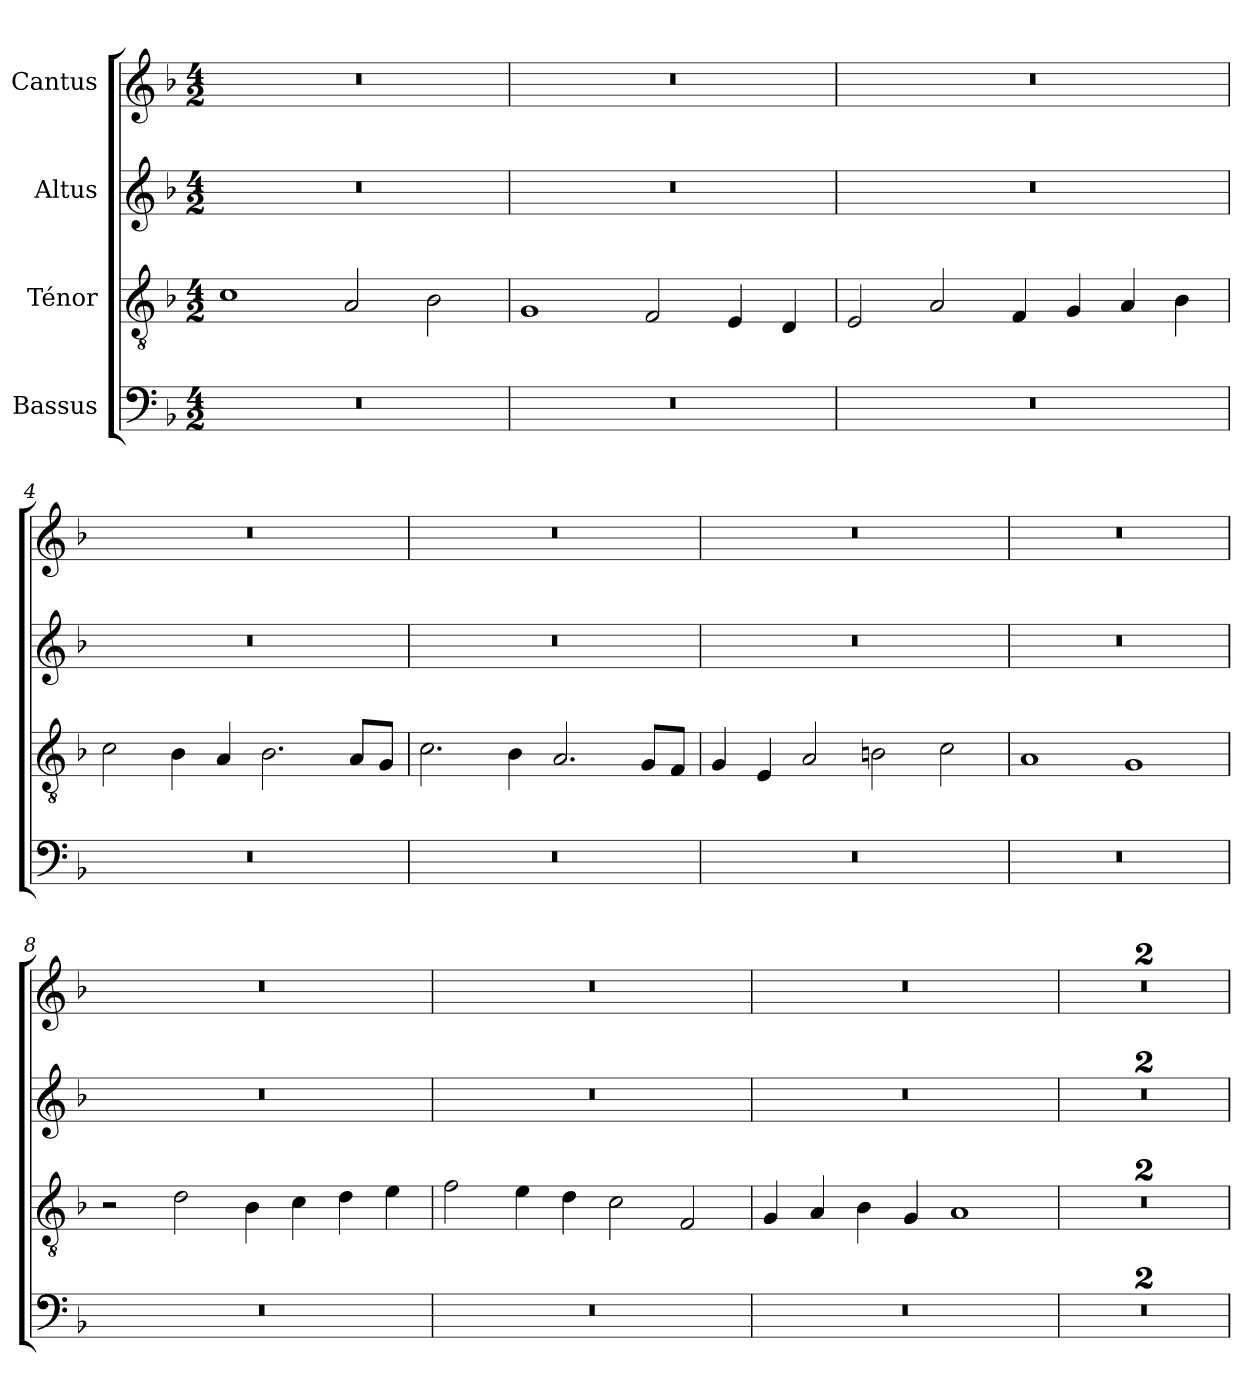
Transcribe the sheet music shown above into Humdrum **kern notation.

**kern	**kern	**kern	**kern
*part4	*part3	*part2	*part1
*staff4	*staff3	*staff2	*staff1
*I"Bassus	*I"Ténor	*I"Altus	*I"Cantus
*clefF4	*clefGv2	*clefG2	*clefG2
*k[b-]	*k[b-]	*k[b-]	*k[b-]
*F:	*F:	*F:	*F:
*M4/2	*M4/2	*M4/2	*M4/2
=1	=1	=1	=1
0r	1c\	0r	0r
.	2A/	.	.
.	2B-\	.	.
=2	=2	=2	=2
0r	1G/	0r	0r
.	2F/	.	.
.	4E/	.	.
.	4D/	.	.
=3	=3	=3	=3
0r	2E/	0r	0r
.	2A/	.	.
.	4F/	.	.
.	4G/	.	.
.	4A/	.	.
.	4B-\	.	.
=4	=4	=4	=4
0r	2c\	0r	0r
.	4B-\	.	.
.	4A/	.	.
.	2.B-\	.	.
.	8A/L	.	.
.	8G/J	.	.
=5	=5	=5	=5
0r	2.c\	0r	0r
.	4B-\	.	.
.	2.A/	.	.
.	8G/L	.	.
.	8F/J	.	.
=6	=6	=6	=6
0r	4G/	0r	0r
.	4E/	.	.
.	2A/	.	.
.	2Bn\	.	.
.	2c\	.	.
=7	=7	=7	=7
0r	1A/	0r	0r
.	1G/	.	.
=8	=8	=8	=8
0r	2r	0r	0r
.	2d\	.	.
.	4B-\	.	.
.	4c\	.	.
.	4d\	.	.
.	4e\	.	.
=9	=9	=9	=9
0r	2f\	0r	0r
.	4e\	.	.
.	4d\	.	.
.	2c\	.	.
.	2F/	.	.
=10	=10	=10	=10
0r	4G/	0r	0r
.	4A/	.	.
.	4B-\	.	.
.	4G/	.	.
.	1A/	.	.
=11	=11	=11	=11
0r	0r	0r	0r
=12	=12	=12	=12
0r	0r	0r	0r
=	=	=	=
*-	*-	*-	*-
